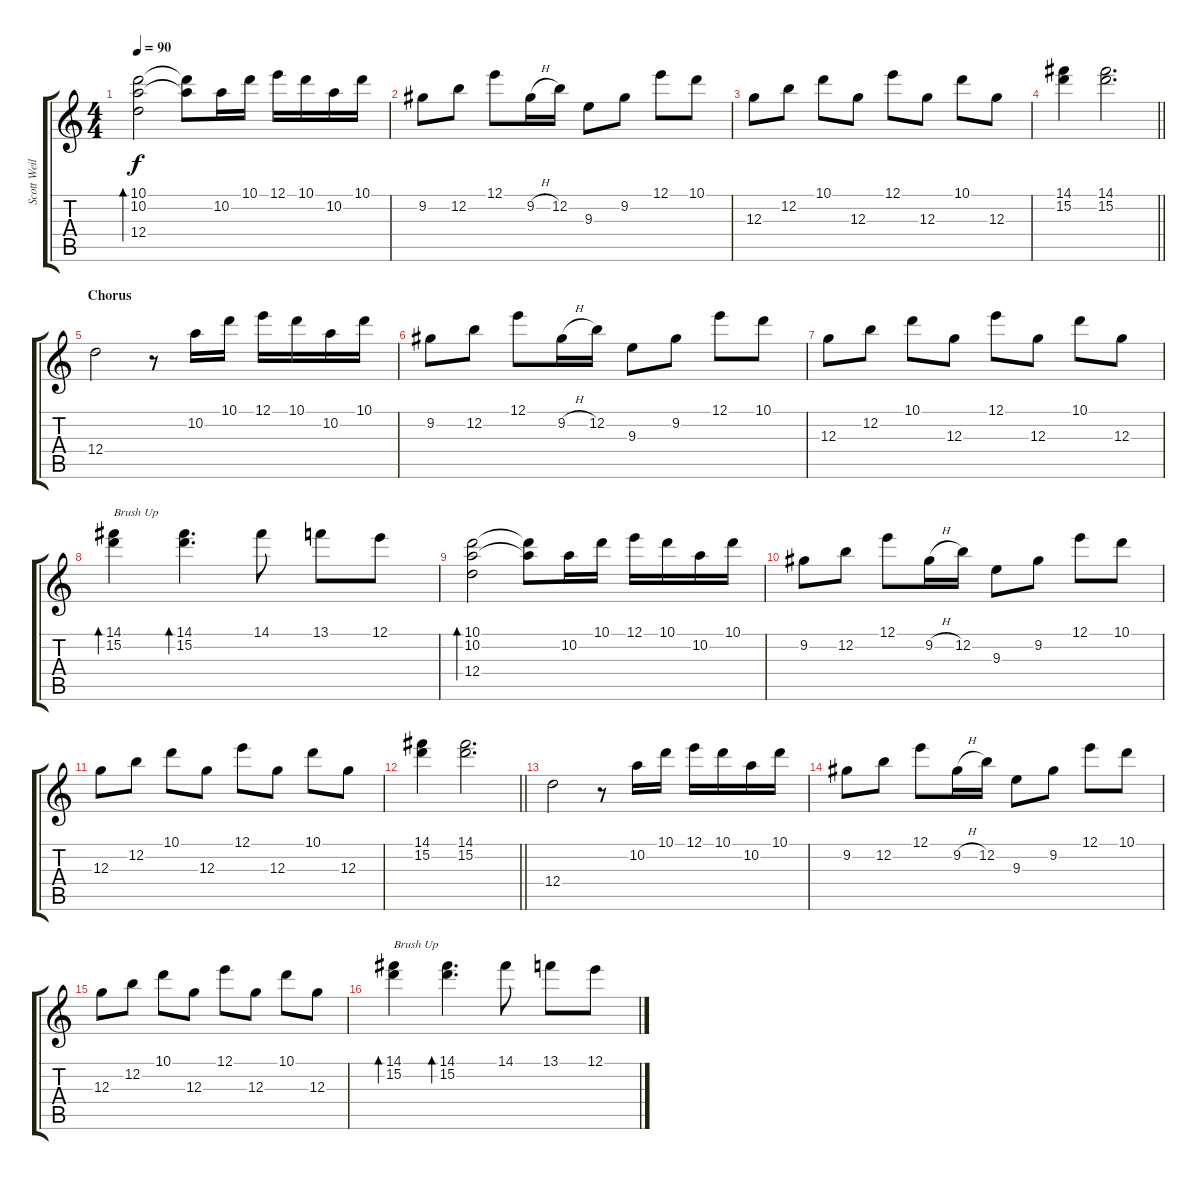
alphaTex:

\track ("Scott Weiland" "Scott Weil") {instrument overdrivenguitar}
\staff {score tabs}
\tuning (E4 B3 G3 D3 A2 E2) {hide}
\ts (4 4)
\tempo 90
\clef g2
\ks c
(10.1 10.2 12.4).2{bd 480 dy f} (10.1{t} 10.2{t}).8 10.2.16 10.1.16 12.1.16 10.1.16 10.2.16 10.1.16 |
9.2.8 12.2.8 12.1.8 9.2{h}.16 12.2.16 9.3.8 9.2.8 12.1.8 10.1.8 |
12.3.8 12.2.8 10.1.8 12.3.8 12.1.8 12.3.8 10.1.8 12.3.8 |
\barLineRight lightlight
(14.1 15.2).4 (14.1 15.2).2{d} |
\section ("" "Chorus")
12.4.2 r.8 10.2.16 10.1.16 12.1.16 10.1.16 10.2.16 10.1.16 |
9.2.8 12.2.8 12.1.8 9.2{h}.16 12.2.16 9.3.8 9.2.8 12.1.8 10.1.8 |
12.3.8 12.2.8 10.1.8 12.3.8 12.1.8 12.3.8 10.1.8 12.3.8 |
(14.1 15.2).4{bd 480 txt "Brush Up"} (14.1 15.2).4{d bd 480} 14.1.8 13.1.8 12.1.8 |
(10.1 10.2 12.4).2{bd 480} (10.1{t} 10.2{t}).8 10.2.16 10.1.16 12.1.16 10.1.16 10.2.16 10.1.16 |
9.2.8 12.2.8 12.1.8 9.2{h}.16 12.2.16 9.3.8 9.2.8 12.1.8 10.1.8 |
12.3.8 12.2.8 10.1.8 12.3.8 12.1.8 12.3.8 10.1.8 12.3.8 |
\barLineRight lightlight
(14.1 15.2).4 (14.1 15.2).2{d} |
12.4.2 r.8 10.2.16 10.1.16 12.1.16 10.1.16 10.2.16 10.1.16 |
9.2.8 12.2.8 12.1.8 9.2{h}.16 12.2.16 9.3.8 9.2.8 12.1.8 10.1.8 |
12.3.8 12.2.8 10.1.8 12.3.8 12.1.8 12.3.8 10.1.8 12.3.8 |
(14.1 15.2).4{bd 480 txt "Brush Up"} (14.1 15.2).4{d bd 480} 14.1.8 13.1.8 12.1.8
